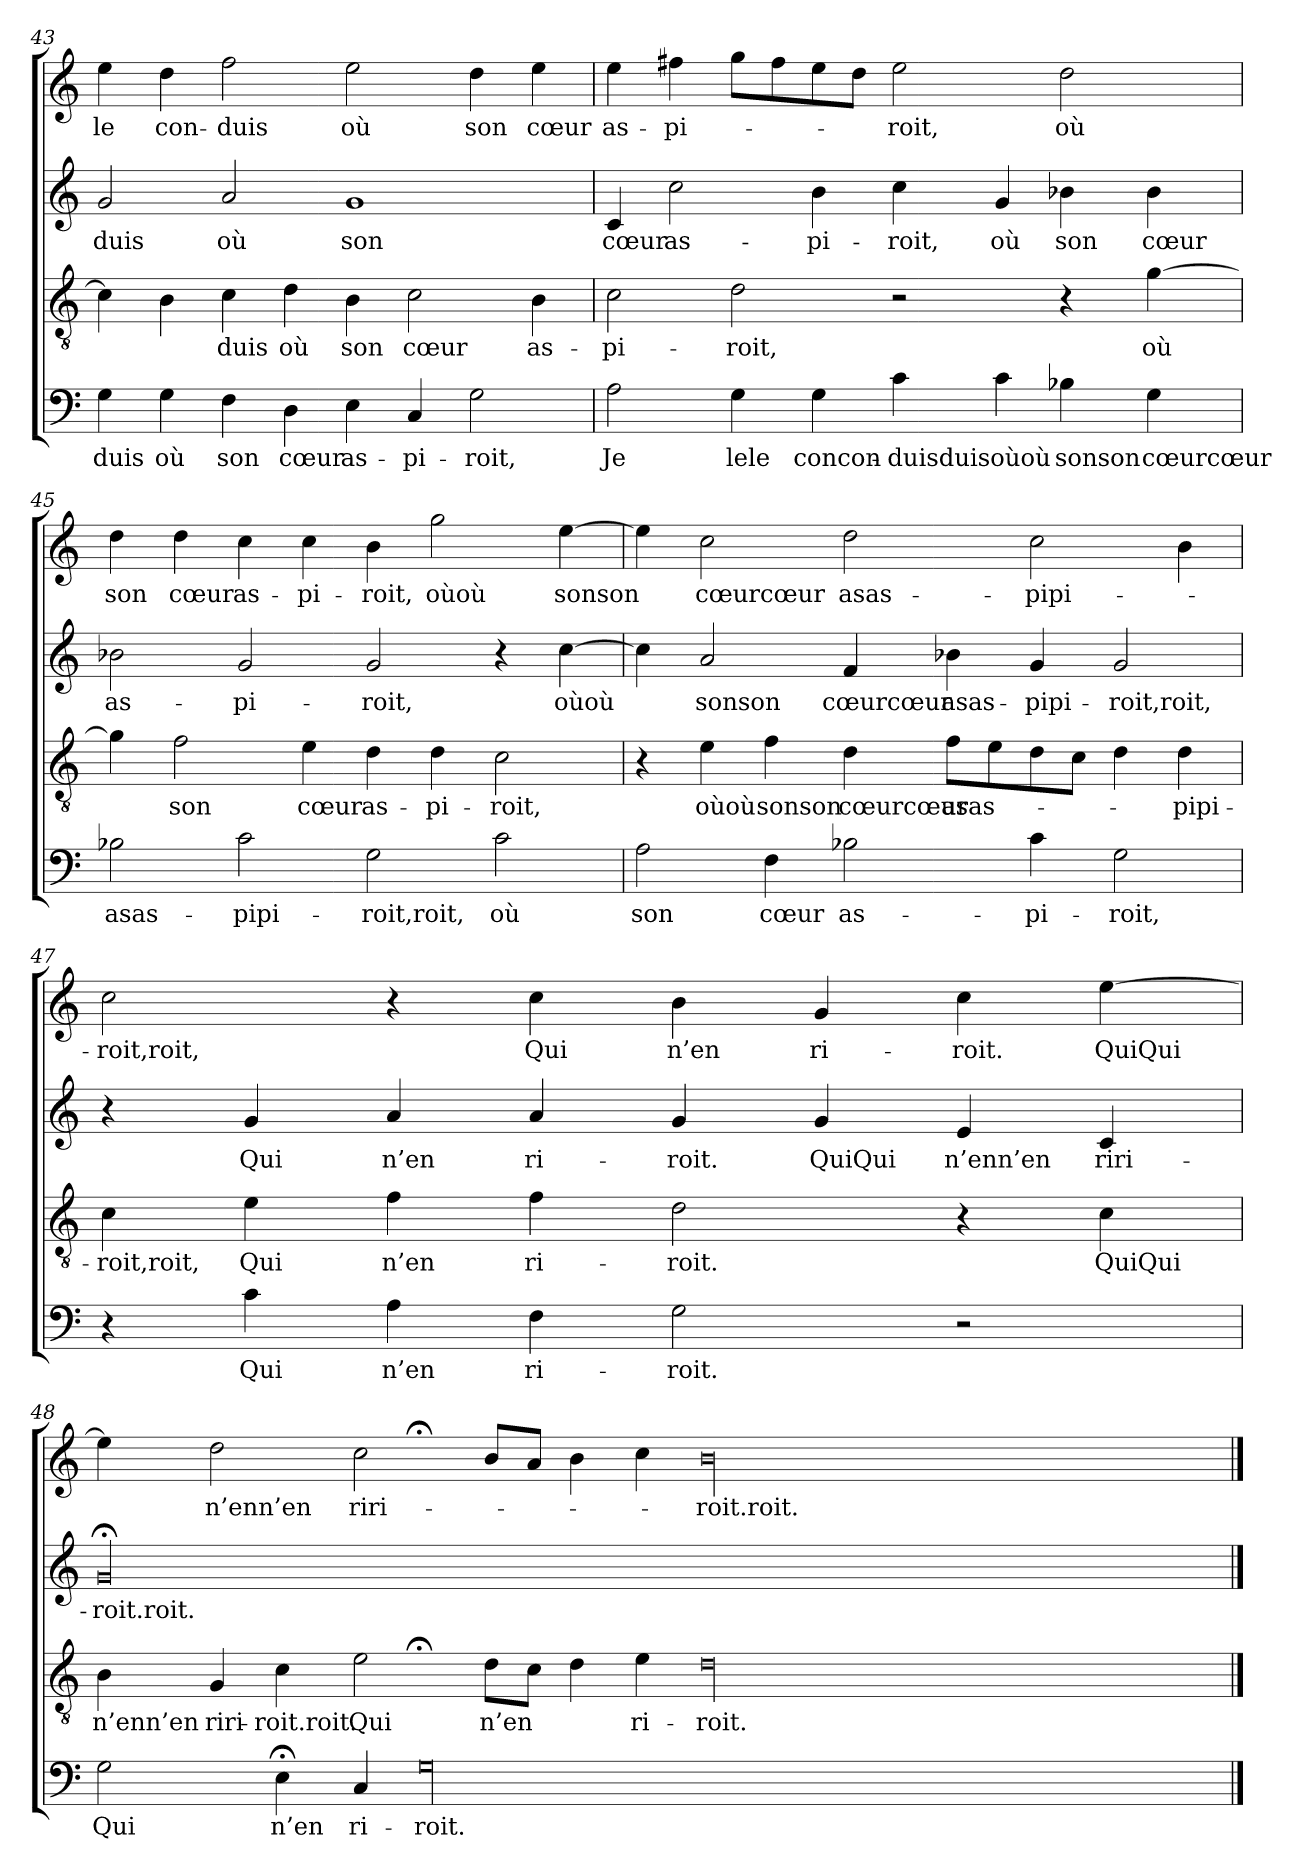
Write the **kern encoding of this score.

**kern	**text	**kern	**text	**kern	**text	**kern	**text
*part4	*part4	*part3	*part3	*part2	*part2	*part1	*part1
*staff4	*staff4	*staff3	*staff3	*staff2	*staff2	*staff1	*staff1
*clefF4	*	*clefGv2	*	*clefG2	*	*clefG2	*
*k[]	*	*k[]	*	*k[]	*	*k[]	*
=43	=43	=43	=43	=43	=43	=43	=43
4G	-duis	4c]	.	2g	-duis	4ee	le
4G	où	4B	.	.	.	4dd	con-
4F	son	4c	-duis	2a	où	2ff	-duis
4D	cœur	4d	où	.	.	.	.
4E	as-	4B	son	1g	son	2ee	où
4C	-pi-	2c	cœur	.	.	.	.
2G	-roit,	.	.	.	.	4dd	son
.	.	4B	as-	.	.	4ee	cœur
=44	=44	=44	=44	=44	=44	=44	=44
2A	Je	2c	-pi-	4c	cœur	4ee	as-
.	.	.	.	2cc	as-	4ff#X	-pi-
4G	lele	2d	-roit,	.	.	8ggL	.
.	.	.	.	.	.	8ff#	.
4G	concon-	.	.	4b	-pi-	8ee	.
.	.	.	.	.	.	8ddJ	.
4c	-duisduis	2r	.	4cc	-roit,	2ee	-roit,
4c	oùoù	.	.	4g	où	.	.
4B-X	sonson	4r	.	4b-X	son	2dd	où
4G	cœurcœur	[4g	où	4b-	cœur	.	.
=45	=45	=45	=45	=45	=45	=45	=45
2B-X	asas-	4g]	.	2b-X	as-	4dd	son
.	.	2f	son	.	.	4dd	cœur
2c	-pipi-	.	.	2g	-pi-	4cc	as-
.	.	4e	cœur	.	.	4cc	-pi-
2G	-roit,roit,	4d	as-	2g	-roit,	4b	-roit,
.	.	4d	-pi-	.	.	2gg	oùoù
2c	où	2c	-roit,	4r	.	.	.
.	.	.	.	[4cc	oùoù	[4ee	sonson
!!LO:LB:g=z
=46	=46	=46	=46	=46	=46	=46	=46
2A	son	4r	.	4cc]	.	4ee]	.
.	.	4e	oùoù	2a	sonson	2cc	cœurcœur
4F	cœur	4f	sonson	.	.	.	.
2B-X	as-	4d	cœurcœur	4f	cœurcœur	2dd	asas-
.	.	8fL	asas-	4b-X	asas-	.	.
.	.	8e	.	.	.	.	.
4c	-pi-	8d	.	4g	-pipi-	2cc	-pipi-
.	.	8cJ	.	.	.	.	.
2G	-roit,	4d	.	2g	-roit,roit,	.	.
.	.	4d	-pipi-	.	.	4b	.
=47	=47	=47	=47	=47	=47	=47	=47
4r	.	4c	-roit,roit,	4r	.	2cc	-roit,roit,
4c	Qui	4e	Qui	4g	Qui	.	.
4A	n’en	4f	n’en	4a	n’en	4r	.
4F	ri-	4f	ri-	4a	ri-	4cc	Qui
2G	-roit.	2d	-roit.	4g	-roit.	4b	n’en
.	.	.	.	4g	QuiQui	4g	ri-
2r	.	4r	.	4e	n’enn’en	4cc	-roit.
.	.	4c	QuiQui	4c	riri-	[4ee	QuiQui
=48	=48	=48	=48	=48	=48	=48	=48
2G	Qui	4B	n’enn’en	00g;<	-roit.roit.	4ee]	.
.	.	4G	riri-	.	.	2dd	n’enn’en
4E;<	n’en	4c	-roit.roit.	.	.	.	.
4C	ri-	2e	Qui	.	.	2cc	riri-
00G	-roit.	.	.	.	.	.	.
.	.	8dL	n’en	.	.	8bL	.
.	.	8cJ	.	.	.	8aJ	.
.	.	4d	.	.	.	4b	.
.	.	4e	ri-	.	.	4cc	.
.	.	00d	-roit.	.	.	00b	-roit.roit.
.	.	.	.	0ryy	.	.	.
1ryy	.	.	.	.	.	.	.
==	==;	==;	==;	==	==;	==;	==;
*-	*-	*-	*-	*-	*-	*-	*-
